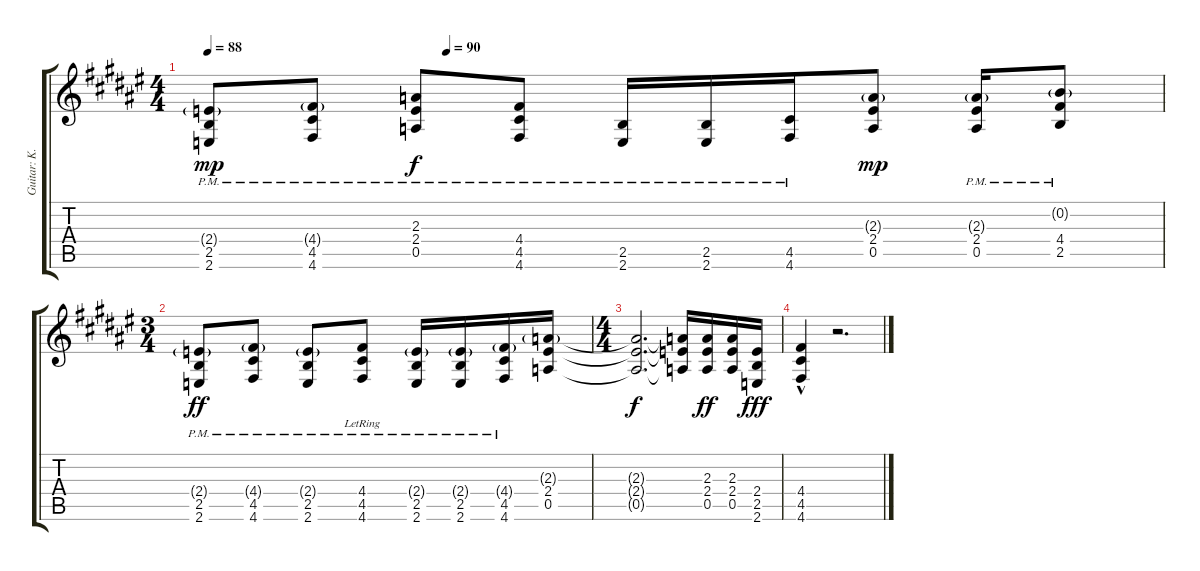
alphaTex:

\track ("Guitar: K.K." "Guitar: K.") {instrument overdrivenguitar}
\staff {score tabs}
\tuning (E4 B3 G3 D3 A2 D2) {hide}
\ts (4 4)
\tempo 88
\tempo (90 0.25)
\clef g2
\ks f#
(2.4{g pm} 2.5{pm} 2.6{pm}).8{dy mp} (4.4{g pm} 4.5{pm} 4.6{pm}).8 (2.3{pm} 2.4{pm} 0.5{pm}).8{dy f} (4.4{pm} 4.5{pm} 4.6{pm}).8 (2.5{pm} 2.6{pm}).16 (2.5{pm} 2.6{pm}).16 (4.5{pm} 4.6{pm}).16 (2.3{g} 2.4 0.5).8{dy mp} (2.3{g pm} 2.4{pm} 0.5{pm}).16 (0.2{g pm} 4.4{pm} 2.5{pm}).8 |
\ts (3 4)
(2.4{g pm} 2.5{pm} 2.6{pm}).8{dy ff} (4.4{g pm} 4.5{pm} 4.6{pm}).8 (2.4{g pm} 2.5{pm} 2.6{pm}).8 (4.4{pm lr} 4.5{pm} 4.6{pm}).8 (2.4{g} 2.5{pm} 2.6{pm}).16 (2.4{g} 2.5{pm} 2.6{pm}).16 (4.4{g} 4.5{pm} 4.6{pm}).16 (2.3{g} 2.4 0.5).16 |
\ts (4 4)
(2.3{t} 2.4{t} 0.5{t}).2{d dy f} (2.3{t} 2.4{t} 0.5{t}).16 (2.3 2.4 0.5).16{dy ff} (2.3 2.4 0.5).16 (2.4 2.5 2.6).16{dy fff} |
(4.4{hac} 4.5{hac} 4.6{hac}).4 r.2{d}
